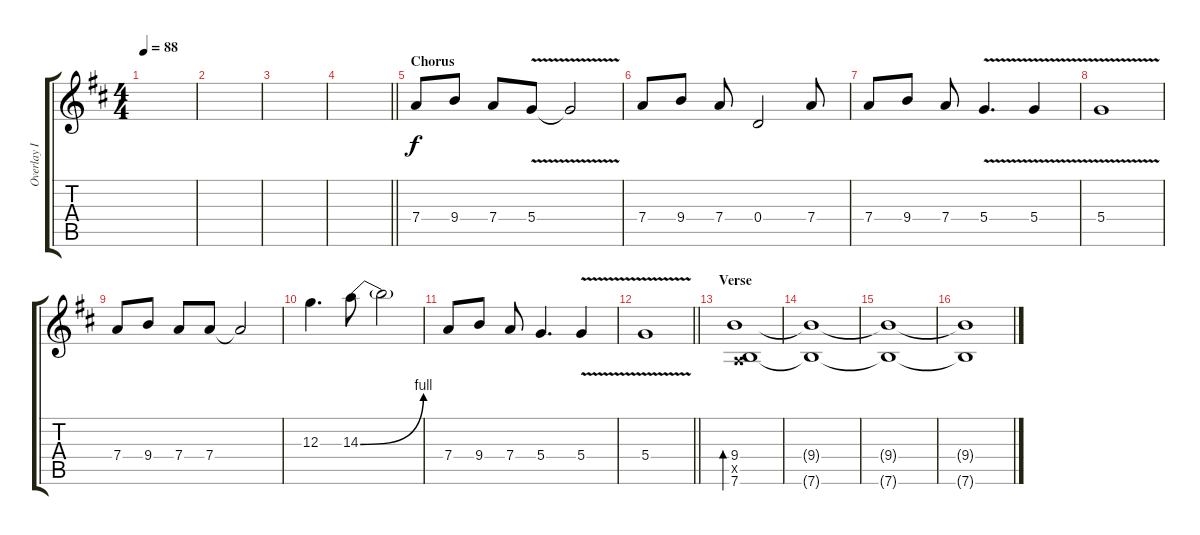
\track ("Overlay I" "Overlay I") {instrument distortionguitar}
\staff {score tabs}
\tuning (E4 B3 G3 D3 A2 E2) {hide}
\ts (4 4)
\tempo 88
\clef g2
\ks bminor
|
|
|
\barLineRight lightlight
|
\section ("" "Chorus")
7.4.8 9.4.8 7.4.8 5.4{v}.8 5.4{t}.2 |
7.4.8 9.4.8 7.4.8 0.4.2 7.4.8 |
7.4.8 9.4.8 7.4.8 5.4{v}.4{d} 5.4{v}.4 |
5.4{v}.1 |
7.4.8 9.4.8 7.4.8 7.4.8 7.4{t}.2 |
12.3.4{d} 14.3{be (bend 0 0 60 4)}.8 14.3{t}.2 |
7.4.8 9.4.8 7.4.8 5.4.4{d} 5.4{v}.4 |
\barLineRight lightlight
5.4{v}.1 |
\section ("" "Verse")
(9.4 0.5{x} 7.6).1{bd 60} |
(9.4{t} 7.6{t}).1 |
(9.4{t} 7.6{t}).1 |
(9.4{t} 7.6{t}).1
